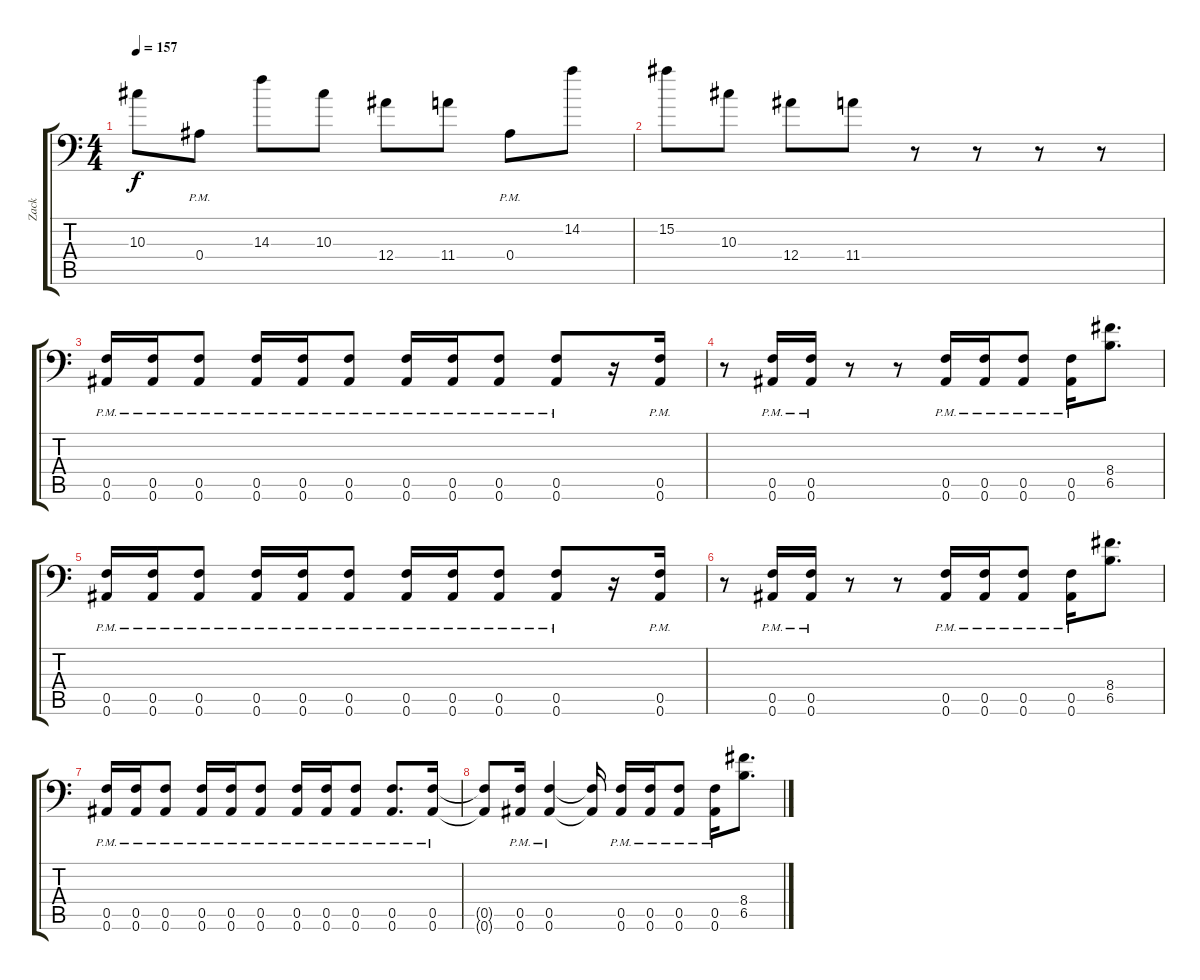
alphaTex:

\track ("Zack" "Zack") {instrument distortionguitar}
\staff {score tabs}
\tuning (C4 G3 Eb3 Bb2 F2 Bb1) {hide}
\ts (4 4)
\tempo 157
\clef f4
\ks c
10.3.8{dy f} 0.4{pm}.8 14.3.8 10.3.8 12.4.8 11.4.8 0.4{pm}.8 14.2.8 |
15.2.8 10.3.8 12.4.8 11.4.8 r.8 r.8 r.8 r.8 |
(0.5{pm} 0.6{pm}).16 (0.5{pm} 0.6{pm}).16 (0.5{pm} 0.6{pm}).8 (0.5{pm} 0.6{pm}).16 (0.5{pm} 0.6{pm}).16 (0.5{pm} 0.6{pm}).8 (0.5{pm} 0.6{pm}).16 (0.5{pm} 0.6{pm}).16 (0.5{pm} 0.6{pm}).8 (0.5{pm} 0.6{pm}).8 r.16 (0.5{pm} 0.6{pm}).16 |
r.8 (0.5{pm} 0.6{pm}).16 (0.5{pm} 0.6{pm}).16 r.8 r.8 (0.5{pm} 0.6{pm}).16 (0.5{pm} 0.6{pm}).16 (0.5{pm} 0.6{pm}).8 (0.5{pm} 0.6{pm}).16 (8.4 6.5).8{d} |
(0.5{pm} 0.6{pm}).16 (0.5{pm} 0.6{pm}).16 (0.5{pm} 0.6{pm}).8 (0.5{pm} 0.6{pm}).16 (0.5{pm} 0.6{pm}).16 (0.5{pm} 0.6{pm}).8 (0.5{pm} 0.6{pm}).16 (0.5{pm} 0.6{pm}).16 (0.5{pm} 0.6{pm}).8 (0.5{pm} 0.6{pm}).8 r.16 (0.5{pm} 0.6{pm}).16 |
r.8 (0.5{pm} 0.6{pm}).16 (0.5{pm} 0.6{pm}).16 r.8 r.8 (0.5{pm} 0.6{pm}).16 (0.5{pm} 0.6{pm}).16 (0.5{pm} 0.6{pm}).8 (0.5{pm} 0.6{pm}).16 (8.4 6.5).8{d} |
(0.5{pm} 0.6{pm}).16 (0.5{pm} 0.6{pm}).16 (0.5{pm} 0.6{pm}).8 (0.5{pm} 0.6{pm}).16 (0.5{pm} 0.6{pm}).16 (0.5{pm} 0.6{pm}).8 (0.5{pm} 0.6{pm}).16 (0.5{pm} 0.6{pm}).16 (0.5{pm} 0.6{pm}).8 (0.5{pm} 0.6{pm}).8{d} (0.5{pm} 0.6{pm}).16 |
(0.5{t} 0.6{t}).8 (0.5{pm} 0.6{pm}).16 (0.5{pm} 0.6{pm}).4 (0.5{t} 0.6{t}).16 (0.5{pm} 0.6{pm}).16 (0.5{pm} 0.6{pm}).16 (0.5{pm} 0.6{pm}).8 (0.5{pm} 0.6{pm}).16 (8.4 6.5).8{d}
